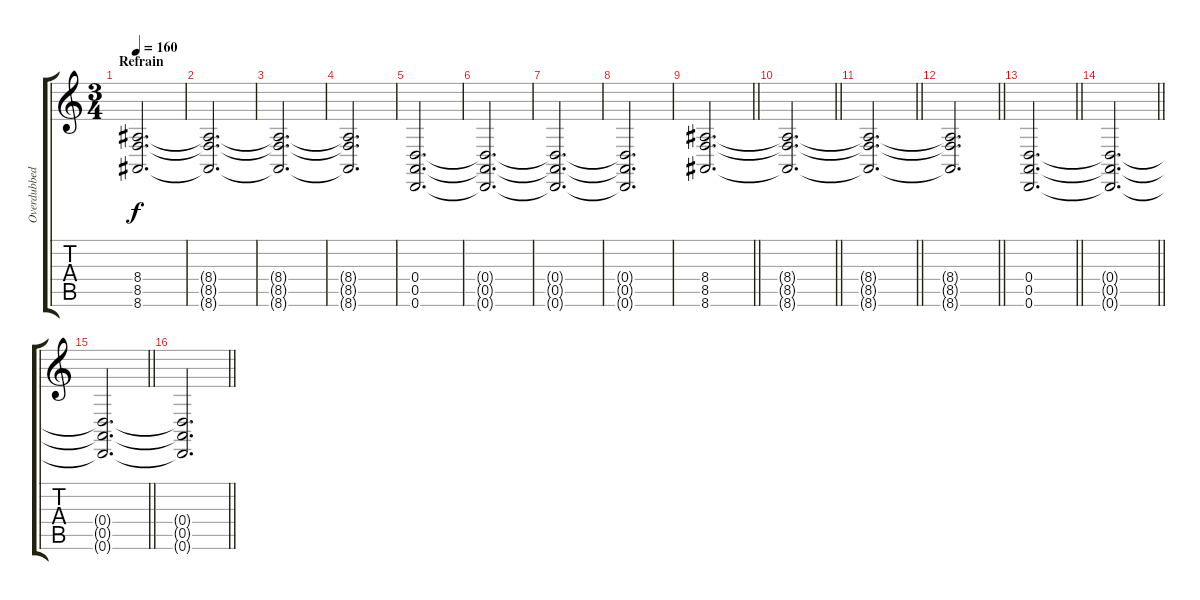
\track ("Overdubbed Guitar" "Overdubbed") {instrument stringensemble1}
\staff {score tabs}
\tuning (E4 B3 G3 D3 A2 D2) {hide}
\ts (3 4)
\section ("" "Refrain")
\tempo 160
\clef g2
\ks c
(8.4 8.5 8.6).2{d dy f} |
(8.4{t} 8.5{t} 8.6{t}).2{d} |
(8.4{t} 8.5{t} 8.6{t}).2{d} |
(8.4{t} 8.5{t} 8.6{t}).2{d} |
(0.4 0.5 0.6).2{d} |
(0.4{t} 0.5{t} 0.6{t}).2{d} |
(0.4{t} 0.5{t} 0.6{t}).2{d} |
(0.4{t} 0.5{t} 0.6{t}).2{d} |
\barLineRight lightlight
(8.4 8.5 8.6).2{d} |
\barLineRight lightlight
(8.4{t} 8.5{t} 8.6{t}).2{d} |
\barLineRight lightlight
(8.4{t} 8.5{t} 8.6{t}).2{d} |
\barLineRight lightlight
(8.4{t} 8.5{t} 8.6{t}).2{d} |
\barLineRight lightlight
(0.4 0.5 0.6).2{d} |
\barLineRight lightlight
(0.4{t} 0.5{t} 0.6{t}).2{d} |
\barLineRight lightlight
(0.4{t} 0.5{t} 0.6{t}).2{d} |
\barLineRight lightlight
(0.4{t} 0.5{t} 0.6{t}).2{d}
